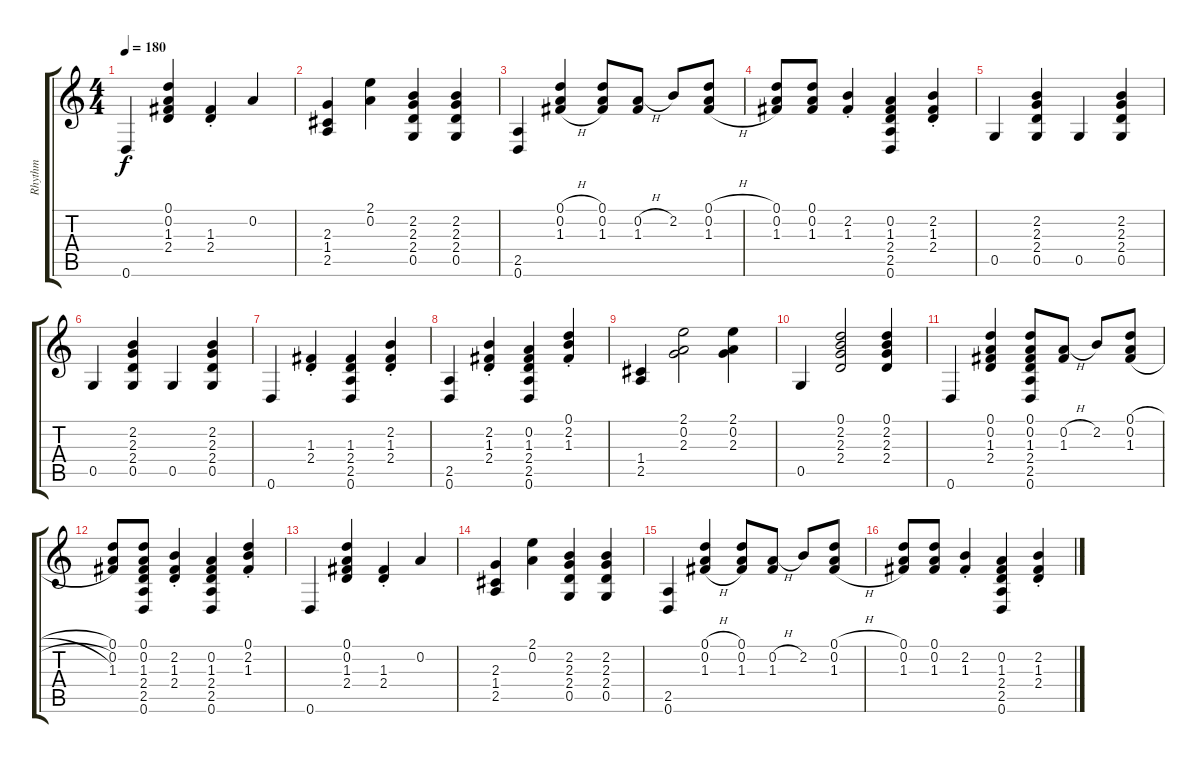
\track ("Rhythm" "Rhythm") {instrument electricguitarclean}
\staff {score tabs}
\tuning (D4 A3 F3 C3 G2 D2) {hide}
\ts (4 4)
\tempo 180
\clef g2
\ks c
0.6.4{dy f} (0.1 0.2 1.3 2.4).4{beam Up} (1.3 2.4{st}).4 0.2.4 |
(2.3 1.4 2.5).4{beam Up} (2.1 0.2).4{beam Down} (2.2 2.3 2.4 0.5).4 (2.2 2.3 2.4 0.5).4 |
(2.5 0.6).4 (0.1{h} 0.2{h} 1.3{h}).4 (0.1 0.2 1.3).8 (0.2{h} 1.3).8 2.2.8 (0.1{h} 0.2{h} 1.3{h}).8 |
(0.1 0.2 1.3).8 (0.1 0.2 1.3).8 (2.2{st} 1.3).4{beam Up} (0.2 1.3 2.4 2.5 0.6).4 (2.2{st} 1.3 2.4).4 |
0.5.4 (2.2 2.3 2.4 0.5).4 0.5.4 (2.2 2.3 2.4 0.5).4 |
0.5.4 (2.2 2.3 2.4 0.5).4 0.5.4 (2.2 2.3 2.4 0.5).4 |
0.6.4 (1.3{st} 2.4).4 (1.3 2.4 2.5 0.6).4 (2.2 1.3 2.4{st}).4 |
(2.5 0.6).4 (2.2{st} 1.3 2.4).4 (0.2 1.3 2.4 2.5 0.6).4 (0.1{st} 2.2 1.3).4 |
(1.4 2.5).4 (2.1 0.2 2.3).2 (2.1 0.2 2.3).4 |
0.5.4 (0.1 2.2 2.3 2.4).2 (0.1 2.2 2.3 2.4).4 |
0.6.4 (0.1 0.2 1.3 2.4).4{beam Up} (0.1 0.2 1.3 2.4 2.5 0.6).8 (0.2{h} 1.3).8 2.2.8{beam Up} (0.1{h} 0.2{h} 1.3{h}).8{beam Up} |
(0.1 0.2 1.3).8 (0.1 0.2 1.3 2.4 2.5 0.6).8 (2.2{st} 1.3 2.4).4 (0.2 1.3 2.4 2.5 0.6).4 (0.1{st} 2.2 1.3).4{beam Up} |
0.6.4 (0.1 0.2 1.3 2.4).4{beam Up} (1.3 2.4{st}).4 0.2.4 |
(2.3 1.4 2.5).4{beam Up} (2.1 0.2).4{beam Down} (2.2 2.3 2.4 0.5).4 (2.2 2.3 2.4 0.5).4 |
(2.5 0.6).4 (0.1{h} 0.2{h} 1.3{h}).4 (0.1 0.2 1.3).8 (0.2{h} 1.3).8 2.2.8 (0.1{h} 0.2{h} 1.3{h}).8 |
(0.1 0.2 1.3).8 (0.1 0.2 1.3).8 (2.2{st} 1.3).4{beam Up} (0.2 1.3 2.4 2.5 0.6).4 (2.2{st} 1.3 2.4).4
